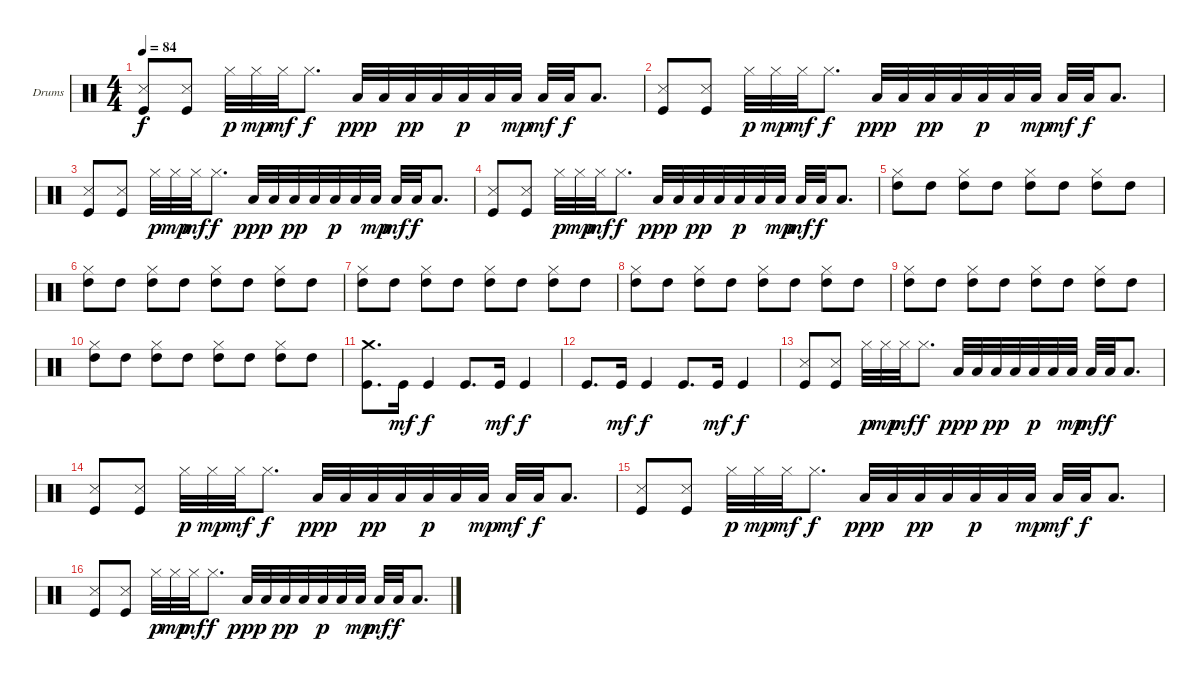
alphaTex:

\bracketExtendMode groupsimilarinstruments
\firstSystemTrackNameOrientation horizontal
\otherSystemsTrackNameOrientation horizontal
\track ("Drumkit" "Drums") {instrument percussion}
\staff {score}
\articulation defaults
\ts (4 4)
\beaming (8 2 2 2 2)
\tempo 84
\clef neutral
\ks c
("Snare (side stick) 3" "Kick (hit)").8{dy f} ("Snare (side stick) 3" "Kick (hit)").8 "Hi-Hat (closed)".32{dy p} "Hi-Hat (closed)".32{dy mp} "Hi-Hat (closed)".32{dy mf} "Hi-Hat (closed)".8{d dy f} "Low Tom (hit)".32{dy ppp} "Low Tom (hit)".32 "Low Tom (hit)".32{dy pp} "Low Tom (hit)".32 "Low Tom (hit)".32{dy p} "Low Tom (hit)".32 "Low Tom (hit)".32{dy mp} "Low Tom (hit)".32{dy mf} "Low Tom (hit)".32{dy f} "Low Tom (hit)".8{d} |
("Snare (side stick) 3" "Kick (hit)").8 ("Snare (side stick) 3" "Kick (hit)").8 "Hi-Hat (closed)".32{dy p} "Hi-Hat (closed)".32{dy mp} "Hi-Hat (closed)".32{dy mf} "Hi-Hat (closed)".8{d dy f} "Low Tom (hit)".32{dy ppp} "Low Tom (hit)".32 "Low Tom (hit)".32{dy pp} "Low Tom (hit)".32 "Low Tom (hit)".32{dy p} "Low Tom (hit)".32 "Low Tom (hit)".32{dy mp} "Low Tom (hit)".32{dy mf} "Low Tom (hit)".32{dy f} "Low Tom (hit)".8{d} |
("Snare (side stick) 3" "Kick (hit)").8 ("Snare (side stick) 3" "Kick (hit)").8 "Hi-Hat (closed)".32{dy p} "Hi-Hat (closed)".32{dy mp} "Hi-Hat (closed)".32{dy mf} "Hi-Hat (closed)".8{d dy f} "Low Tom (hit)".32{dy ppp} "Low Tom (hit)".32 "Low Tom (hit)".32{dy pp} "Low Tom (hit)".32 "Low Tom (hit)".32{dy p} "Low Tom (hit)".32 "Low Tom (hit)".32{dy mp} "Low Tom (hit)".32{dy mf} "Low Tom (hit)".32{dy f} "Low Tom (hit)".8{d} |
("Snare (side stick) 3" "Kick (hit)").8 ("Snare (side stick) 3" "Kick (hit)").8 "Hi-Hat (closed)".32{dy p} "Hi-Hat (closed)".32{dy mp} "Hi-Hat (closed)".32{dy mf} "Hi-Hat (closed)".8{d dy f} "Low Tom (hit)".32{dy ppp} "Low Tom (hit)".32 "Low Tom (hit)".32{dy pp} "Low Tom (hit)".32 "Low Tom (hit)".32{dy p} "Low Tom (hit)".32 "Low Tom (hit)".32{dy mp} "Low Tom (hit)".32{dy mf} "Low Tom (hit)".32{dy f} "Low Tom (hit)".8{d} |
("High Tom (hit)" "Hi-Hat (closed)").8 "High Tom (hit)".8 ("High Tom (hit)" "Hi-Hat (closed)").8 "High Tom (hit)".8 ("High Tom (hit)" "Hi-Hat (closed)").8 "High Tom (hit)".8 ("High Tom (hit)" "Hi-Hat (closed)").8 "High Tom (hit)".8 |
("High Tom (hit)" "Hi-Hat (closed)").8 "High Tom (hit)".8 ("High Tom (hit)" "Hi-Hat (closed)").8 "High Tom (hit)".8 ("High Tom (hit)" "Hi-Hat (closed)").8 "High Tom (hit)".8 ("High Tom (hit)" "Hi-Hat (closed)").8 "High Tom (hit)".8 |
("High Tom (hit)" "Hi-Hat (closed)").8 "High Tom (hit)".8 ("High Tom (hit)" "Hi-Hat (closed)").8 "High Tom (hit)".8 ("High Tom (hit)" "Hi-Hat (closed)").8 "High Tom (hit)".8 ("High Tom (hit)" "Hi-Hat (closed)").8 "High Tom (hit)".8 |
("High Tom (hit)" "Hi-Hat (closed)").8 "High Tom (hit)".8 ("High Tom (hit)" "Hi-Hat (closed)").8 "High Tom (hit)".8 ("High Tom (hit)" "Hi-Hat (closed)").8 "High Tom (hit)".8 ("High Tom (hit)" "Hi-Hat (closed)").8 "High Tom (hit)".8 |
("High Tom (hit)" "Hi-Hat (closed)").8 "High Tom (hit)".8 ("High Tom (hit)" "Hi-Hat (closed)").8 "High Tom (hit)".8 ("High Tom (hit)" "Hi-Hat (closed)").8 "High Tom (hit)".8 ("High Tom (hit)" "Hi-Hat (closed)").8 "High Tom (hit)".8 |
("High Tom (hit)" "Hi-Hat (closed)").8 "High Tom (hit)".8 ("High Tom (hit)" "Hi-Hat (closed)").8 "High Tom (hit)".8 ("High Tom (hit)" "Hi-Hat (closed)").8 "High Tom (hit)".8 ("High Tom (hit)" "Hi-Hat (closed)").8 "High Tom (hit)".8 |
("Kick (hit)" "Crash medium (hit)").8{d} "Kick (hit)".16{dy mf} "Kick (hit)".4{dy f} "Kick (hit)".8{d} "Kick (hit)".16{dy mf} "Kick (hit)".4{dy f} |
"Kick (hit)".8{d} "Kick (hit)".16{dy mf} "Kick (hit)".4{dy f} "Kick (hit)".8{d} "Kick (hit)".16{dy mf} "Kick (hit)".4{dy f} |
("Snare (side stick) 3" "Kick (hit)").8 ("Snare (side stick) 3" "Kick (hit)").8 "Hi-Hat (closed)".32{dy p} "Hi-Hat (closed)".32{dy mp} "Hi-Hat (closed)".32{dy mf} "Hi-Hat (closed)".8{d dy f} "Low Tom (hit)".32{dy ppp} "Low Tom (hit)".32 "Low Tom (hit)".32{dy pp} "Low Tom (hit)".32 "Low Tom (hit)".32{dy p} "Low Tom (hit)".32 "Low Tom (hit)".32{dy mp} "Low Tom (hit)".32{dy mf} "Low Tom (hit)".32{dy f} "Low Tom (hit)".8{d} |
("Snare (side stick) 3" "Kick (hit)").8 ("Snare (side stick) 3" "Kick (hit)").8 "Hi-Hat (closed)".32{dy p} "Hi-Hat (closed)".32{dy mp} "Hi-Hat (closed)".32{dy mf} "Hi-Hat (closed)".8{d dy f} "Low Tom (hit)".32{dy ppp} "Low Tom (hit)".32 "Low Tom (hit)".32{dy pp} "Low Tom (hit)".32 "Low Tom (hit)".32{dy p} "Low Tom (hit)".32 "Low Tom (hit)".32{dy mp} "Low Tom (hit)".32{dy mf} "Low Tom (hit)".32{dy f} "Low Tom (hit)".8{d} |
("Snare (side stick) 3" "Kick (hit)").8 ("Snare (side stick) 3" "Kick (hit)").8 "Hi-Hat (closed)".32{dy p} "Hi-Hat (closed)".32{dy mp} "Hi-Hat (closed)".32{dy mf} "Hi-Hat (closed)".8{d dy f} "Low Tom (hit)".32{dy ppp} "Low Tom (hit)".32 "Low Tom (hit)".32{dy pp} "Low Tom (hit)".32 "Low Tom (hit)".32{dy p} "Low Tom (hit)".32 "Low Tom (hit)".32{dy mp} "Low Tom (hit)".32{dy mf} "Low Tom (hit)".32{dy f} "Low Tom (hit)".8{d} |
("Snare (side stick) 3" "Kick (hit)").8 ("Snare (side stick) 3" "Kick (hit)").8 "Hi-Hat (closed)".32{dy p} "Hi-Hat (closed)".32{dy mp} "Hi-Hat (closed)".32{dy mf} "Hi-Hat (closed)".8{d dy f} "Low Tom (hit)".32{dy ppp} "Low Tom (hit)".32 "Low Tom (hit)".32{dy pp} "Low Tom (hit)".32 "Low Tom (hit)".32{dy p} "Low Tom (hit)".32 "Low Tom (hit)".32{dy mp} "Low Tom (hit)".32{dy mf} "Low Tom (hit)".32{dy f} "Low Tom (hit)".8{d}
